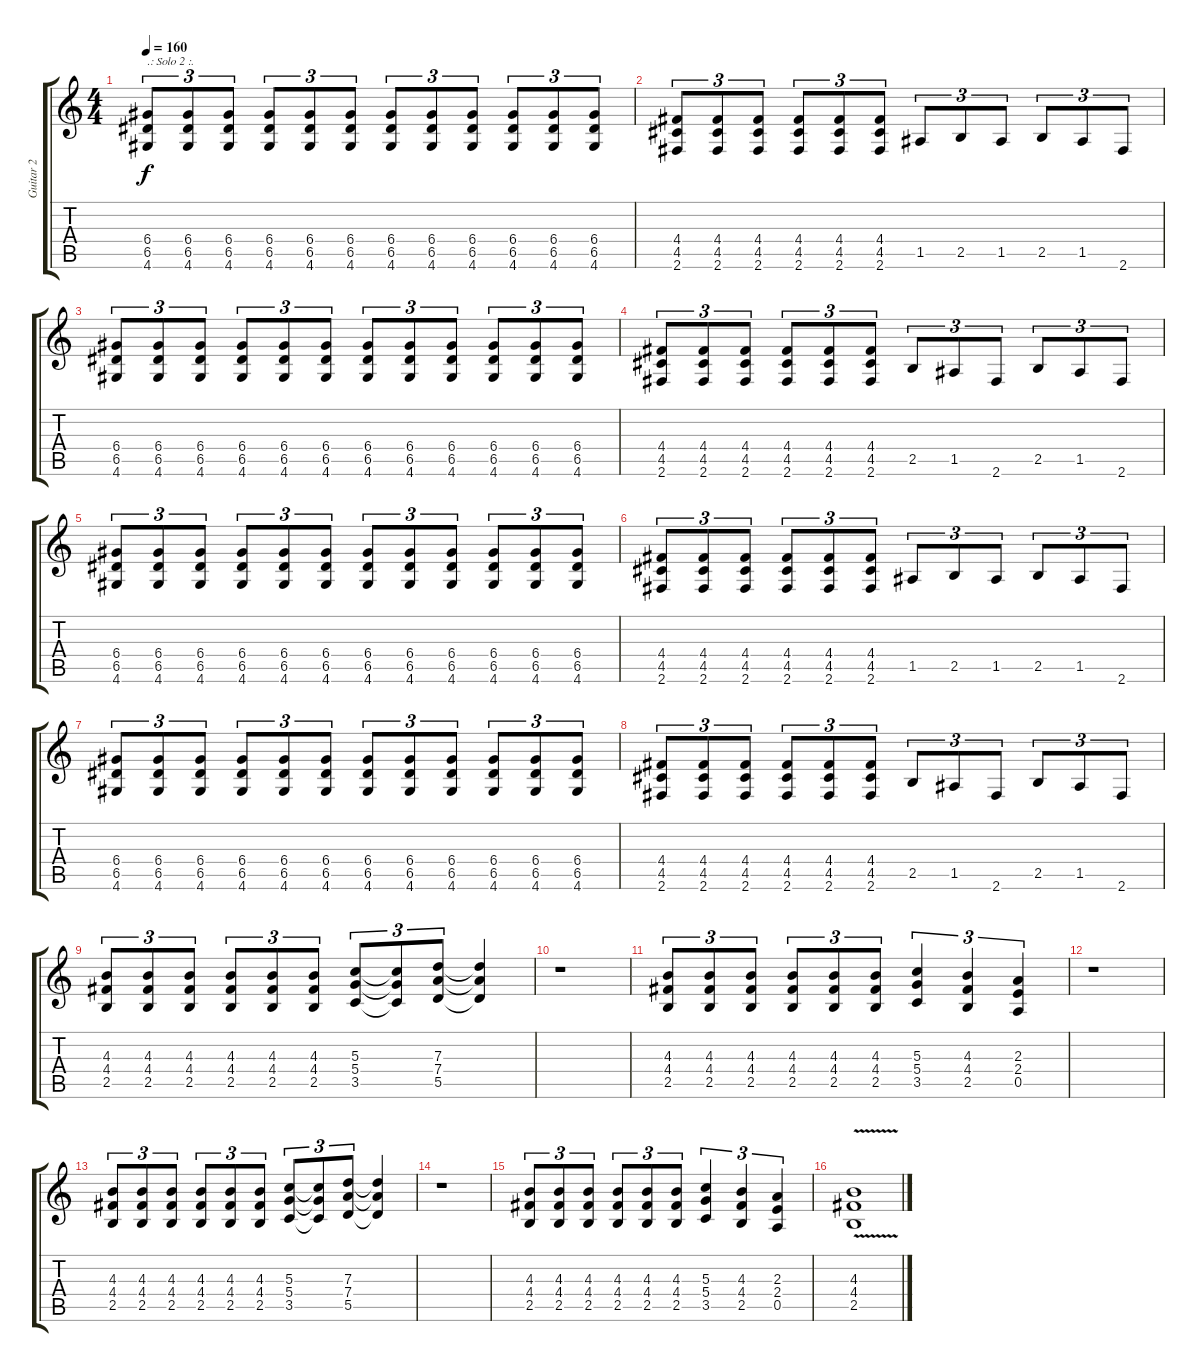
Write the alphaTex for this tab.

\track ("Guitar 2" "Guitar 2") {instrument distortionguitar}
\staff {score tabs}
\tuning (E4 B3 G3 D3 A2 E2) {hide}
\ts (4 4)
\tempo 160
\clef g2
\ks c
(6.4 6.5 4.6).8{tu (3 2) txt ".: Solo 2 :." dy f volume 13} (6.4 6.5 4.6).8{tu (3 2)} (6.4 6.5 4.6).8{tu (3 2)} (6.4 6.5 4.6).8{tu (3 2)} (6.4 6.5 4.6).8{tu (3 2)} (6.4 6.5 4.6).8{tu (3 2)} (6.4 6.5 4.6).8{tu (3 2)} (6.4 6.5 4.6).8{tu (3 2)} (6.4 6.5 4.6).8{tu (3 2)} (6.4 6.5 4.6).8{tu (3 2)} (6.4 6.5 4.6).8{tu (3 2)} (6.4 6.5 4.6).8{tu (3 2)} |
(4.4 4.5 2.6).8{tu (3 2)} (4.4 4.5 2.6).8{tu (3 2)} (4.4 4.5 2.6).8{tu (3 2)} (4.4 4.5 2.6).8{tu (3 2)} (4.4 4.5 2.6).8{tu (3 2)} (4.4 4.5 2.6).8{tu (3 2)} 1.5.8{tu (3 2)} 2.5.8{tu (3 2)} 1.5.8{tu (3 2)} 2.5.8{tu (3 2)} 1.5.8{tu (3 2)} 2.6.8{tu (3 2)} |
(6.4 6.5 4.6).8{tu (3 2)} (6.4 6.5 4.6).8{tu (3 2)} (6.4 6.5 4.6).8{tu (3 2)} (6.4 6.5 4.6).8{tu (3 2)} (6.4 6.5 4.6).8{tu (3 2)} (6.4 6.5 4.6).8{tu (3 2)} (6.4 6.5 4.6).8{tu (3 2)} (6.4 6.5 4.6).8{tu (3 2)} (6.4 6.5 4.6).8{tu (3 2)} (6.4 6.5 4.6).8{tu (3 2)} (6.4 6.5 4.6).8{tu (3 2)} (6.4 6.5 4.6).8{tu (3 2)} |
(4.4 4.5 2.6).8{tu (3 2)} (4.4 4.5 2.6).8{tu (3 2)} (4.4 4.5 2.6).8{tu (3 2)} (4.4 4.5 2.6).8{tu (3 2)} (4.4 4.5 2.6).8{tu (3 2)} (4.4 4.5 2.6).8{tu (3 2)} 2.5.8{tu (3 2)} 1.5.8{tu (3 2)} 2.6.8{tu (3 2)} 2.5.8{tu (3 2)} 1.5.8{tu (3 2)} 2.6.8{tu (3 2)} |
(6.4 6.5 4.6).8{tu (3 2) volume 13} (6.4 6.5 4.6).8{tu (3 2)} (6.4 6.5 4.6).8{tu (3 2)} (6.4 6.5 4.6).8{tu (3 2)} (6.4 6.5 4.6).8{tu (3 2)} (6.4 6.5 4.6).8{tu (3 2)} (6.4 6.5 4.6).8{tu (3 2)} (6.4 6.5 4.6).8{tu (3 2)} (6.4 6.5 4.6).8{tu (3 2)} (6.4 6.5 4.6).8{tu (3 2)} (6.4 6.5 4.6).8{tu (3 2)} (6.4 6.5 4.6).8{tu (3 2)} |
(4.4 4.5 2.6).8{tu (3 2)} (4.4 4.5 2.6).8{tu (3 2)} (4.4 4.5 2.6).8{tu (3 2)} (4.4 4.5 2.6).8{tu (3 2)} (4.4 4.5 2.6).8{tu (3 2)} (4.4 4.5 2.6).8{tu (3 2)} 1.5.8{tu (3 2)} 2.5.8{tu (3 2)} 1.5.8{tu (3 2)} 2.5.8{tu (3 2)} 1.5.8{tu (3 2)} 2.6.8{tu (3 2)} |
(6.4 6.5 4.6).8{tu (3 2)} (6.4 6.5 4.6).8{tu (3 2)} (6.4 6.5 4.6).8{tu (3 2)} (6.4 6.5 4.6).8{tu (3 2)} (6.4 6.5 4.6).8{tu (3 2)} (6.4 6.5 4.6).8{tu (3 2)} (6.4 6.5 4.6).8{tu (3 2)} (6.4 6.5 4.6).8{tu (3 2)} (6.4 6.5 4.6).8{tu (3 2)} (6.4 6.5 4.6).8{tu (3 2)} (6.4 6.5 4.6).8{tu (3 2)} (6.4 6.5 4.6).8{tu (3 2)} |
(4.4 4.5 2.6).8{tu (3 2)} (4.4 4.5 2.6).8{tu (3 2)} (4.4 4.5 2.6).8{tu (3 2)} (4.4 4.5 2.6).8{tu (3 2)} (4.4 4.5 2.6).8{tu (3 2)} (4.4 4.5 2.6).8{tu (3 2)} 2.5.8{tu (3 2)} 1.5.8{tu (3 2)} 2.6.8{tu (3 2)} 2.5.8{tu (3 2)} 1.5.8{tu (3 2)} 2.6.8{tu (3 2)} |
(4.3 4.4 2.5).8{tu (3 2)} (4.3 4.4 2.5).8{tu (3 2)} (4.3 4.4 2.5).8{tu (3 2)} (4.3 4.4 2.5).8{tu (3 2)} (4.3 4.4 2.5).8{tu (3 2)} (4.3 4.4 2.5).8{tu (3 2)} (5.3 5.4 3.5).8{tu (3 2)} (5.3{t} 5.4{t} 3.5{t}).8{tu (3 2)} (7.3 7.4 5.5).8{tu (3 2)} (7.3{t} 7.4{t} 5.5{t}).4 |
r.1 |
(4.3 4.4 2.5).8{tu (3 2)} (4.3 4.4 2.5).8{tu (3 2)} (4.3 4.4 2.5).8{tu (3 2)} (4.3 4.4 2.5).8{tu (3 2)} (4.3 4.4 2.5).8{tu (3 2)} (4.3 4.4 2.5).8{tu (3 2)} (5.3 5.4 3.5).4{tu (3 2)} (4.3 4.4 2.5).4{tu (3 2)} (2.3 2.4 0.5).4{tu (3 2)} |
r.1 |
(4.3 4.4 2.5).8{tu (3 2)} (4.3 4.4 2.5).8{tu (3 2)} (4.3 4.4 2.5).8{tu (3 2)} (4.3 4.4 2.5).8{tu (3 2)} (4.3 4.4 2.5).8{tu (3 2)} (4.3 4.4 2.5).8{tu (3 2)} (5.3 5.4 3.5).8{tu (3 2)} (5.3{t} 5.4{t} 3.5{t}).8{tu (3 2)} (7.3 7.4 5.5).8{tu (3 2)} (7.3{t} 7.4{t} 5.5{t}).4 |
r.1 |
(4.3 4.4 2.5).8{tu (3 2)} (4.3 4.4 2.5).8{tu (3 2)} (4.3 4.4 2.5).8{tu (3 2)} (4.3 4.4 2.5).8{tu (3 2)} (4.3 4.4 2.5).8{tu (3 2)} (4.3 4.4 2.5).8{tu (3 2)} (5.3 5.4 3.5).4{tu (3 2)} (4.3 4.4 2.5).4{tu (3 2)} (2.3 2.4 0.5).4{tu (3 2)} |
(4.3{v} 4.4{v} 2.5{v}).1
